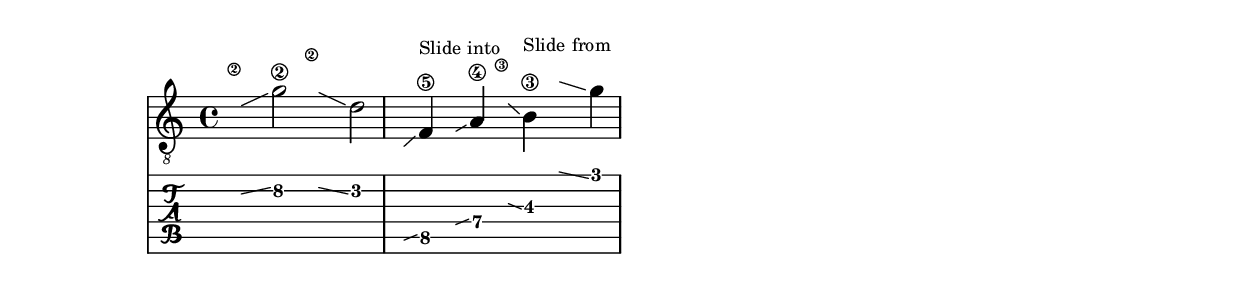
% DO NOT EDIT this file manually; it is automatically
% generated from Documentation/snippets/new
% Make any changes in Documentation/snippets/new/
% and then run scripts/auxiliar/makelsr.py
%
% This file is in the public domain.
%% Note: this file works from version 2.15.10
\version "2.15.10"

\header {
  lsrtags = "fretted-strings"

  texidoc = "
Unlike glissandos, slides may go from an imprecise point of the
fretboard to a specific fret. A good way to do that is to add a grace
hidden note before the note which is actually played, as demonstrated
in the following example.
"
  doctitle = "Guitar slides"
} % begin verbatim


%% Hide fret number: useful to draw slide into/from a casual point of
%% the fretboard.
hideFretNumber = {
  \once \override TabNoteHead #'transparent = ##t
  \once \override NoteHead #'transparent = ##t
  \once \override Stem #'transparent = ##t
  \once \override Flag #'transparent = ##t
  \once \override NoteHead #'no-ledgers = ##t
  \once \override Glissando #'(bound-details left padding) = #0.3
}

music= \relative c' {
  \grace { \hideFretNumber d8\2 \glissando s2 } g2\2
  \grace { \hideFretNumber g8\2 \glissando s2 } d2 |

  \grace { \hideFretNumber c,8 \glissando s } f4\5^\markup \tiny { Slide into }
  \grace { \hideFretNumber f8 \glissando s } a4\4
  \grace { \hideFretNumber e'8\3 \glissando s } b4\3^\markup \tiny { Slide from }
  \grace { \hideFretNumber b'8 \glissando s2 } g4 |
}

\score {
  <<
    \new Staff {
      \clef "G_8"
      \music
    }
    \new TabStaff {
      \music
    }
  >>
}
